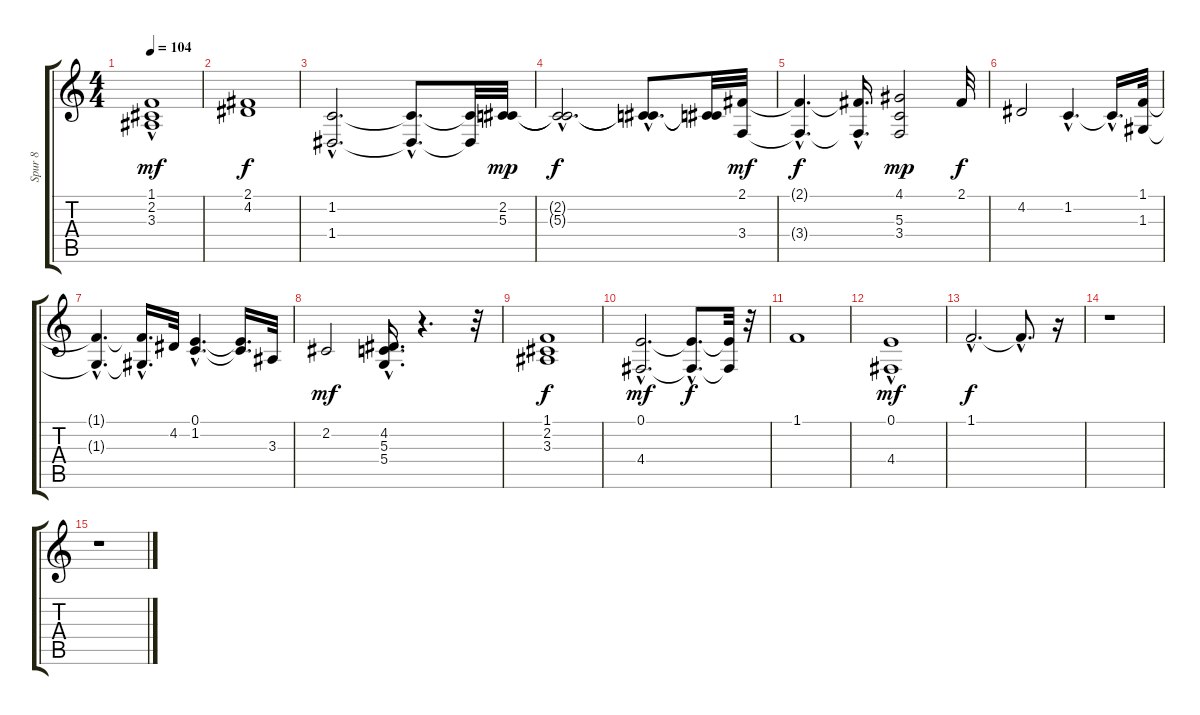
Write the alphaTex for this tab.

\track ("Spur 8" "Spur 8") {instrument pad4choir}
\staff {score tabs}
\tuning (E4 B3 G3 D3 A2 E2) {hide}
\ts (4 4)
\tempo 104
\clef g2
\ks c
(1.1{hac} 2.2 3.3).1{dy mf} |
(2.1 4.2).1{dy f} |
(1.2{hac} 1.4{hac}).2{d} (1.2{hac t} 1.4{hac t}).8{d} (1.2{t} 1.4{t}).32 (2.2 5.3).32{dy mp} |
(2.2{hac t} 5.3{hac t}).2{d dy f} (2.2{hac t} 5.3{hac t}).8{d} (2.2{t} 5.3{t}).32 (2.1 3.4).32{dy mf} |
(2.1{hac t} 3.4{hac t}).4{d dy f} (2.1{hac t} 3.4{t}).16{d} (4.1 5.3 3.4).2{dy mp} 2.1.32{dy f} |
4.2.2 1.2{hac}.4{d} 1.2{hac t}.16{d} (1.1 1.3).32 |
(1.1{hac t} 1.3{hac t}).4{d} (1.1{t} 1.3{hac t}).16{d} 4.2.32 (0.1{hac} 1.2{hac}).4{d} (0.1{t} 1.2{t}).16{d} 3.3.32 |
2.2.2{dy mf} (4.2{hac} 5.3{hac} 5.4{hac}).16{d} r.4{d} r.32 |
(1.1 2.2 3.3).1{dy f} |
(0.1{hac} 4.4{hac}).2{d dy mf} (0.1{hac t} 4.4{hac t}).8{d dy f} (0.1{t} 4.4{t}).32 r.32 |
1.1.1 |
(0.1 4.4{hac}).1{dy mf} |
1.1{hac}.2{d dy f} 1.1{hac t}.8{d} r.16 |
r.1 |
r.1
